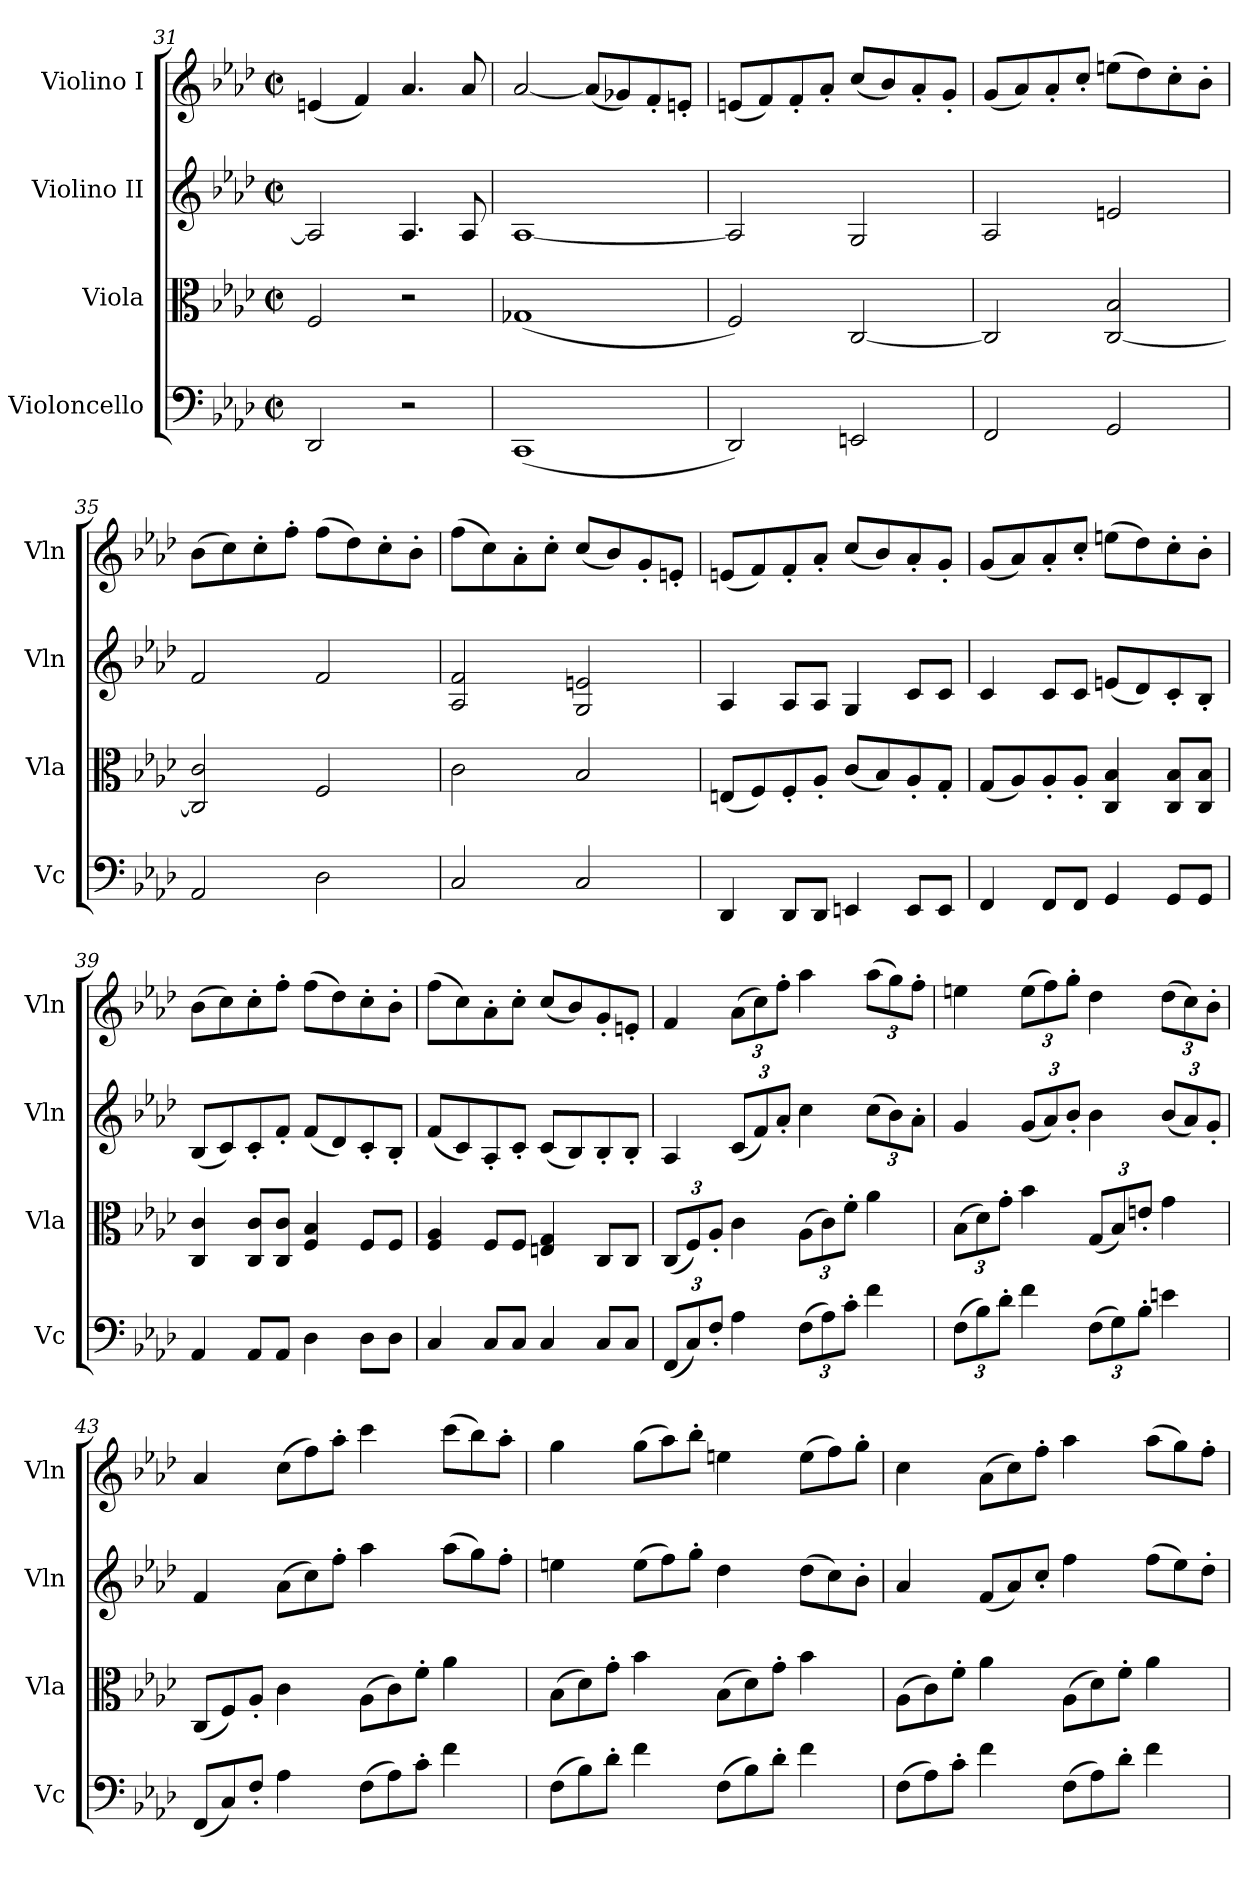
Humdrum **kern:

**kern	**kern	**kern	**kern
*part4	*part3	*part2	*part1
*staff4	*staff3	*staff2	*staff1
*I"Violoncello	*I"Viola	*I"Violino II	*I"Violino I
*I'Vc	*I'Vla	*I'Vln	*I'Vln
*clefF4	*clefC3	*clefG2	*clefG2
*k[b-e-a-d-]	*k[b-e-a-d-]	*k[b-e-a-d-]	*k[b-e-a-d-]
*M2/2	*M2/2	*M2/2	*M2/2
*met(c|)	*met(c|)	*met(c|)	*met(c|)
=31	=31	=31	=31
2DD-/	2F/	2A-/]	(4en/
.	.	.	4f/)
2r	2r	4.A-/	4.a-/
.	.	8A-/	8a-/
=32	=32	=32	=32
(1CC	(1G-X	[1A-	[2a-/
.	.	.	(8a-/L]
.	.	.	8g-X/)
.	.	.	8f'/
.	.	.	8en'/J
=33	=33	=33	=33
2DD-/)	2F/)	2A-/]	(8en/L
.	.	.	8f/)
.	.	.	8f'/
.	.	.	8a-'/J
2EEn/	[2C/	2G/	(8cc/L
.	.	.	8b-/)
.	.	.	8a-'/
.	.	.	8g'/J
!!LO:PB:g=z
=34	=34	=34	=34
2FF/	2C/]	2A-/	(8g/L
.	.	.	8a-/)
.	.	.	8a-'/
.	.	.	8cc'/J
2GG/	[2C/ 2B-/	2en/	(8een\L
.	.	.	8dd-\)
.	.	.	8cc'\
.	.	.	8b-'\J
=35	=35	=35	=35
2AA-/	2C/] 2c/	2f/	(8b-\L
.	.	.	8cc\)
.	.	.	8cc'\
.	.	.	8ff'\J
2D-\	2F/	2f/	(8ff\L
.	.	.	8dd-\)
.	.	.	8cc'\
.	.	.	8b-'\J
=36	=36	=36	=36
2C/	2c\	2A-/ 2f/	(8ff\L
.	.	.	8cc\)
.	.	.	8a-'\
.	.	.	8cc'\J
2C/	2B-/	2G/ 2en/	(8cc/L
.	.	.	8b-/)
.	.	.	8g'/
.	.	.	8en'/J
=37	=37	=37	=37
4DD-/	(8En/L	4A-/	(8en/L
.	8F/)	.	8f/)
8DD-/L	8F'/	8A-/L	8f'/
8DD-/J	8A-'/J	8A-/J	8a-'/J
4EEn/	(8c/L	4G/	(8cc/L
.	8B-/)	.	8b-/)
8EE/L	8A-'/	8c/L	8a-'/
8EE/J	8G'/J	8c/J	8g'/J
=38	=38	=38	=38
4FF/	(8G/L	4c/	(8g/L
.	8A-/)	.	8a-/)
8FF/L	8A-'/	8c/L	8a-'/
8FF/J	8A-'/J	8c/J	8cc'/J
4GG/	4C/ 4B-/	(8en/L	(8een\L
.	.	8d-/)	8dd-\)
8GG/L	8C/ 8B-/L	8c'/	8cc'\
8GG/J	8C/ 8B-/J	8B-'/J	8b-'\J
=39	=39	=39	=39
4AA-/	4C/ 4c/	(8B-/L	(8b-\L
.	.	8c/)	8cc\)
8AA-/L	8C/ 8c/L	8c'/	8cc'\
8AA-/J	8C/ 8c/J	8f'/J	8ff'\J
4D-\	4F/ 4B-/	(8f/L	(8ff\L
.	.	8d-/)	8dd-\)
8D-\L	8F/L	8c'/	8cc'\
8D-\J	8F/J	8B-'/J	8b-'\J
!!LO:LB:g=z
=40	=40	=40	=40
4C/	4F/ 4A-/	(8f/L	(8ff\L
.	.	8c/)	8cc\)
8C/L	8F/L	8A-'/	8a-'\
8C/J	8F/J	8c'/J	8cc'\J
4C/	4En/ 4G/	(8c/L	(8cc/L
.	.	8B-/)	8b-/)
8C/L	8C/L	8B-'/	8g'/
8C/J	8C/J	8B-'/J	8en'/J
=41	=41	=41	=41
*Xbrackettup	*Xbrackettup	*	*
(12FF/L	(12C/L	4A-/	4f/
12C/)	12F/)	.	.
12F'/J	12A-'/J	.	.
*	*	*Xbrackettup	*Xbrackettup
4A-\	4c\	(12c/L	(12a-\L
.	.	12f/)	12cc\)
.	.	12a-'/J	12ff'\J
(12F\L	(12A-\L	4cc\	4aa-\
12A-\)	12c\)	.	.
12c'\J	12f'\J	.	.
4f\	4a-\	(12cc\L	(12aa-\L
.	.	12b-\)	12gg\)
.	.	12a-'\J	12ff'\J
=42	=42	=42	=42
(12F\L	(12B-\L	4g/	4een\
12B-\)	12d-\)	.	.
12d-'\J	12g'\J	.	.
4f\	4b-\	(12g/L	(12ee\L
.	.	12a-/)	12ff\)
.	.	12b-'/J	12gg'\J
(12F\L	(12G/L	4b-\	4dd-\
12G\)	12B-/)	.	.
12B-'\J	12en'/J	.	.
4en\	4g\	(12b-/L	(12dd-\L
.	.	12a-/)	12cc\)
.	.	12g'/J	12b-'\J
=43	=43	=43	=43
*Xtuplet	*Xtuplet	*	*
(12FF/L	(12C/L	4f/	4a-/
12C/)	12F/)	.	.
12F'/J	12A-'/J	.	.
*	*	*Xtuplet	*Xtuplet
4A-\	4c\	(12a-\L	(12cc\L
.	.	12cc\)	12ff\)
.	.	12ff'\J	12aa-'\J
(12F\L	(12A-\L	4aa-\	4ccc\
12A-\)	12c\)	.	.
12c'\J	12f'\J	.	.
4f\	4a-\	(12aa-\L	(12ccc\L
.	.	12gg\)	12bb-\)
.	.	12ff'\J	12aa-'\J
=44	=44	=44	=44
(12F\L	(12B-\L	4een\	4gg\
12B-\)	12d-\)	.	.
12d-'\J	12g'\J	.	.
4f\	4b-\	(12ee\L	(12gg\L
.	.	12ff\)	12aa-\)
.	.	12gg'\J	12bb-'\J
(12F\L	(12B-\L	4dd-\	4een\
12B-\)	12d-\)	.	.
12d-'\J	12g'\J	.	.
4f\	4b-\	(12dd-\L	(12ee\L
.	.	12cc\)	12ff\)
.	.	12b-'\J	12gg'\J
!!LO:LB:g=z
=45	=45	=45	=45
(12F\L	(12A-\L	4a-/	4cc\
12A-\)	12c\)	.	.
12c'\J	12f'\J	.	.
4f\	4a-\	(12f/L	(12a-\L
.	.	12a-/)	12cc\)
.	.	12cc'/J	12ff'\J
(12F\L	(12A-\L	4ff\	4aa-\
12A-\)	12d-\)	.	.
12d-'\J	12f'\J	.	.
4f\	4a-\	(12ff\L	(12aa-\L
.	.	12ee-\)	12gg\)
.	.	12dd-'\J	12ff'\J
=	=	=	=
*-	*-	*-	*-
